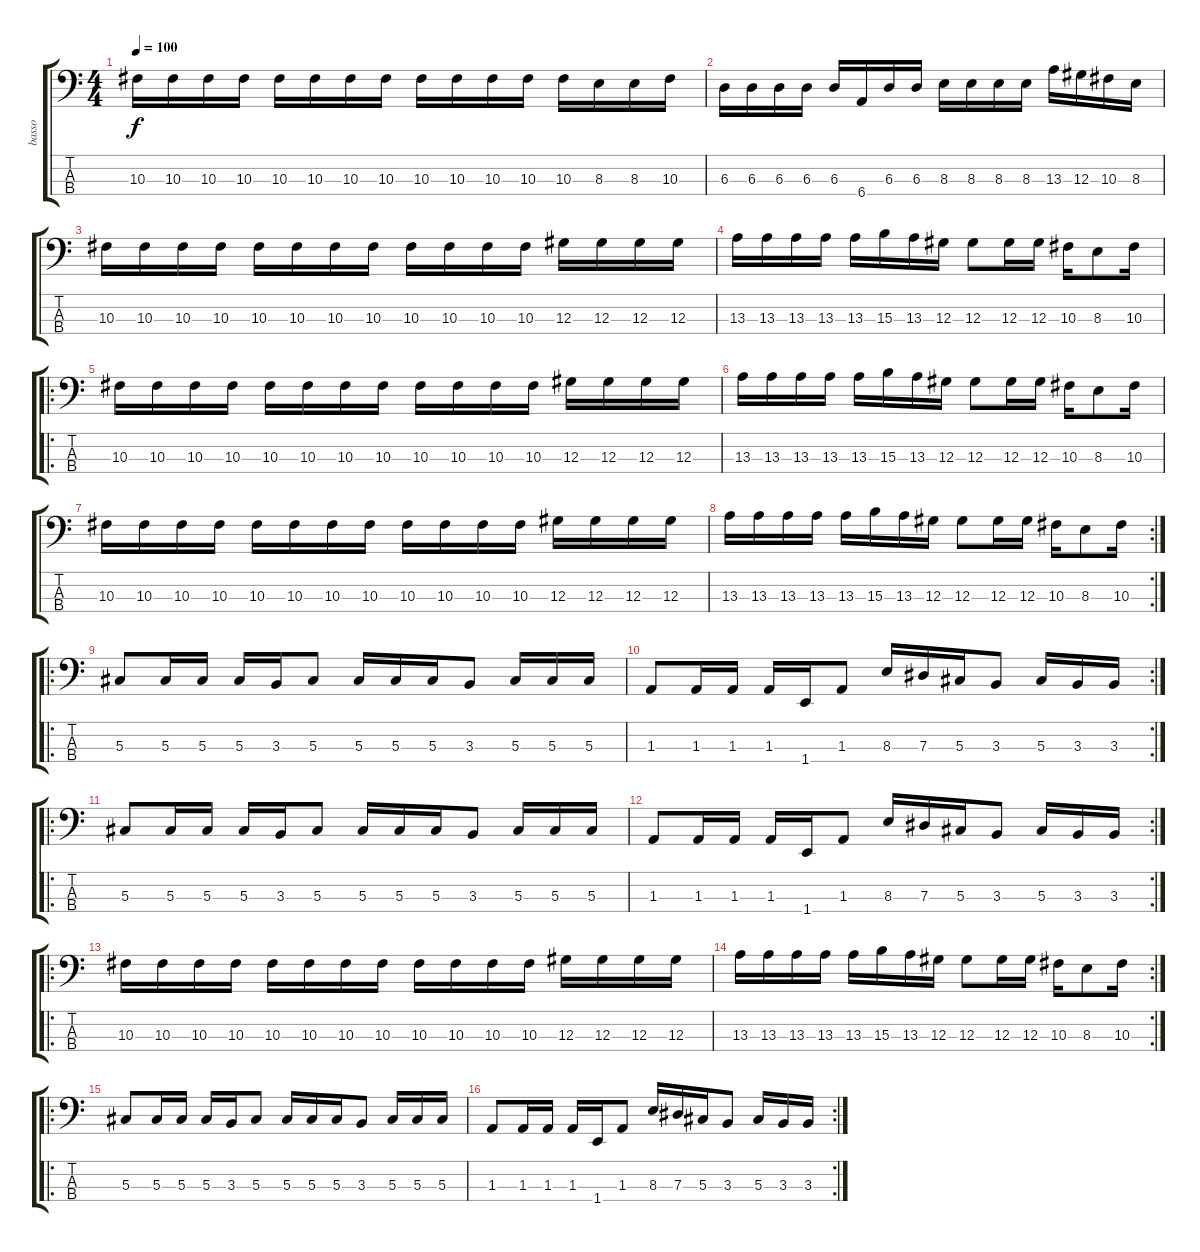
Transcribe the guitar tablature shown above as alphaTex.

\track ("basso" "basso") {instrument electricbasspick}
\staff {score tabs}
\tuning (Gb2 Db2 Ab1 Eb1) {hide}
\ts (4 4)
\tempo 100
\clef f4
\ks c
10.3.16{dy f} 10.3.16 10.3.16 10.3.16 10.3.16 10.3.16 10.3.16 10.3.16 10.3.16 10.3.16 10.3.16 10.3.16 10.3.16 8.3.16 8.3.16 10.3.16 |
6.3.16 6.3.16 6.3.16 6.3.16 6.3.16 6.4.16 6.3.16 6.3.16 8.3.16 8.3.16 8.3.16 8.3.16 13.3.16 12.3.16 10.3.16 8.3.16 |
10.3.16 10.3.16 10.3.16 10.3.16 10.3.16 10.3.16 10.3.16 10.3.16 10.3.16 10.3.16 10.3.16 10.3.16 12.3.16 12.3.16 12.3.16 12.3.16 |
13.3.16 13.3.16 13.3.16 13.3.16 13.3.16 15.3.16 13.3.16 12.3.16 12.3.8 12.3.16 12.3.16 10.3.16 8.3.8 10.3.16 |
\ro
10.3.16 10.3.16 10.3.16 10.3.16 10.3.16 10.3.16 10.3.16 10.3.16 10.3.16 10.3.16 10.3.16 10.3.16 12.3.16 12.3.16 12.3.16 12.3.16 |
13.3.16 13.3.16 13.3.16 13.3.16 13.3.16 15.3.16 13.3.16 12.3.16 12.3.8 12.3.16 12.3.16 10.3.16 8.3.8 10.3.16 |
10.3.16 10.3.16 10.3.16 10.3.16 10.3.16 10.3.16 10.3.16 10.3.16 10.3.16 10.3.16 10.3.16 10.3.16 12.3.16 12.3.16 12.3.16 12.3.16 |
\rc 2
13.3.16 13.3.16 13.3.16 13.3.16 13.3.16 15.3.16 13.3.16 12.3.16 12.3.8 12.3.16 12.3.16 10.3.16 8.3.8 10.3.16 |
\ro
5.3.8 5.3.16 5.3.16 5.3.16 3.3.16 5.3.8 5.3.16 5.3.16 5.3.16 3.3.8 5.3.16 5.3.16 5.3.16 |
\rc 2
1.3.8 1.3.16 1.3.16 1.3.16 1.4.16 1.3.8 8.3.16 7.3.16 5.3.16 3.3.8 5.3.16 3.3.16 3.3.16 |
\ro
5.3.8 5.3.16 5.3.16 5.3.16 3.3.16 5.3.8 5.3.16 5.3.16 5.3.16 3.3.8 5.3.16 5.3.16 5.3.16 |
\rc 2
1.3.8 1.3.16 1.3.16 1.3.16 1.4.16 1.3.8 8.3.16 7.3.16 5.3.16 3.3.8 5.3.16 3.3.16 3.3.16 |
\ro
10.3.16 10.3.16 10.3.16 10.3.16 10.3.16 10.3.16 10.3.16 10.3.16 10.3.16 10.3.16 10.3.16 10.3.16 12.3.16 12.3.16 12.3.16 12.3.16 |
\rc 2
13.3.16 13.3.16 13.3.16 13.3.16 13.3.16 15.3.16 13.3.16 12.3.16 12.3.8 12.3.16 12.3.16 10.3.16 8.3.8 10.3.16 |
\ro
5.3.8 5.3.16 5.3.16 5.3.16 3.3.16 5.3.8 5.3.16 5.3.16 5.3.16 3.3.8 5.3.16 5.3.16 5.3.16 |
\rc 2
1.3.8 1.3.16 1.3.16 1.3.16 1.4.16 1.3.8 8.3.16 7.3.16 5.3.16 3.3.8 5.3.16 3.3.16 3.3.16
